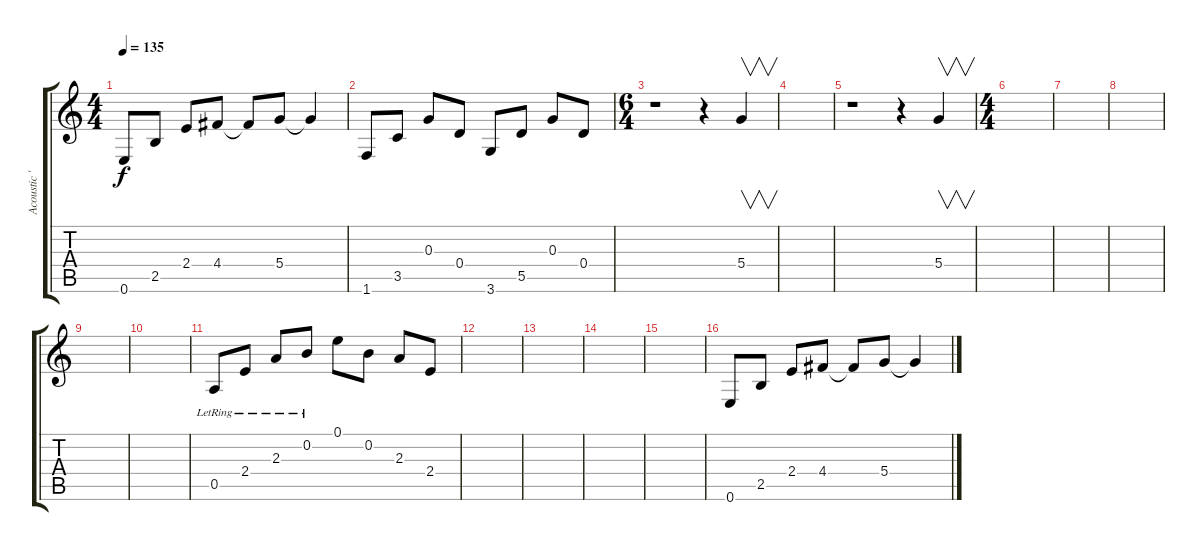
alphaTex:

\track ("Acoustic 'n overdubs" "Acoustic '") {instrument acousticguitarnylon}
\staff {score tabs}
\tuning (E4 B3 G3 D3 A2 E2) {hide}
\ts (4 4)
\tempo 135
\clef g2
\ks c
0.6.8{dy f} 2.5.8 2.4.8 4.4.8 4.4{t}.8 5.4.8 5.4{t}.4 |
1.6.8 3.5.8 0.3.8 0.4.8 3.6.8 5.5.8 0.3.8 0.4.8 |
\ts (6 4)
r.1{instrument guitarharmonics} r.4 5.4.4{v} |
|
r.1 r.4 5.4.4{v} |
\ts (4 4)
|
|
|
|
|
0.5{lr}.8 2.4{lr}.8 2.3{lr}.8 0.2{lr}.8 0.1.8 0.2.8 2.3.8 2.4.8 |
|
|
|
|
0.6.8 2.5.8 2.4.8 4.4.8 4.4{t}.8 5.4.8 5.4{t}.4
